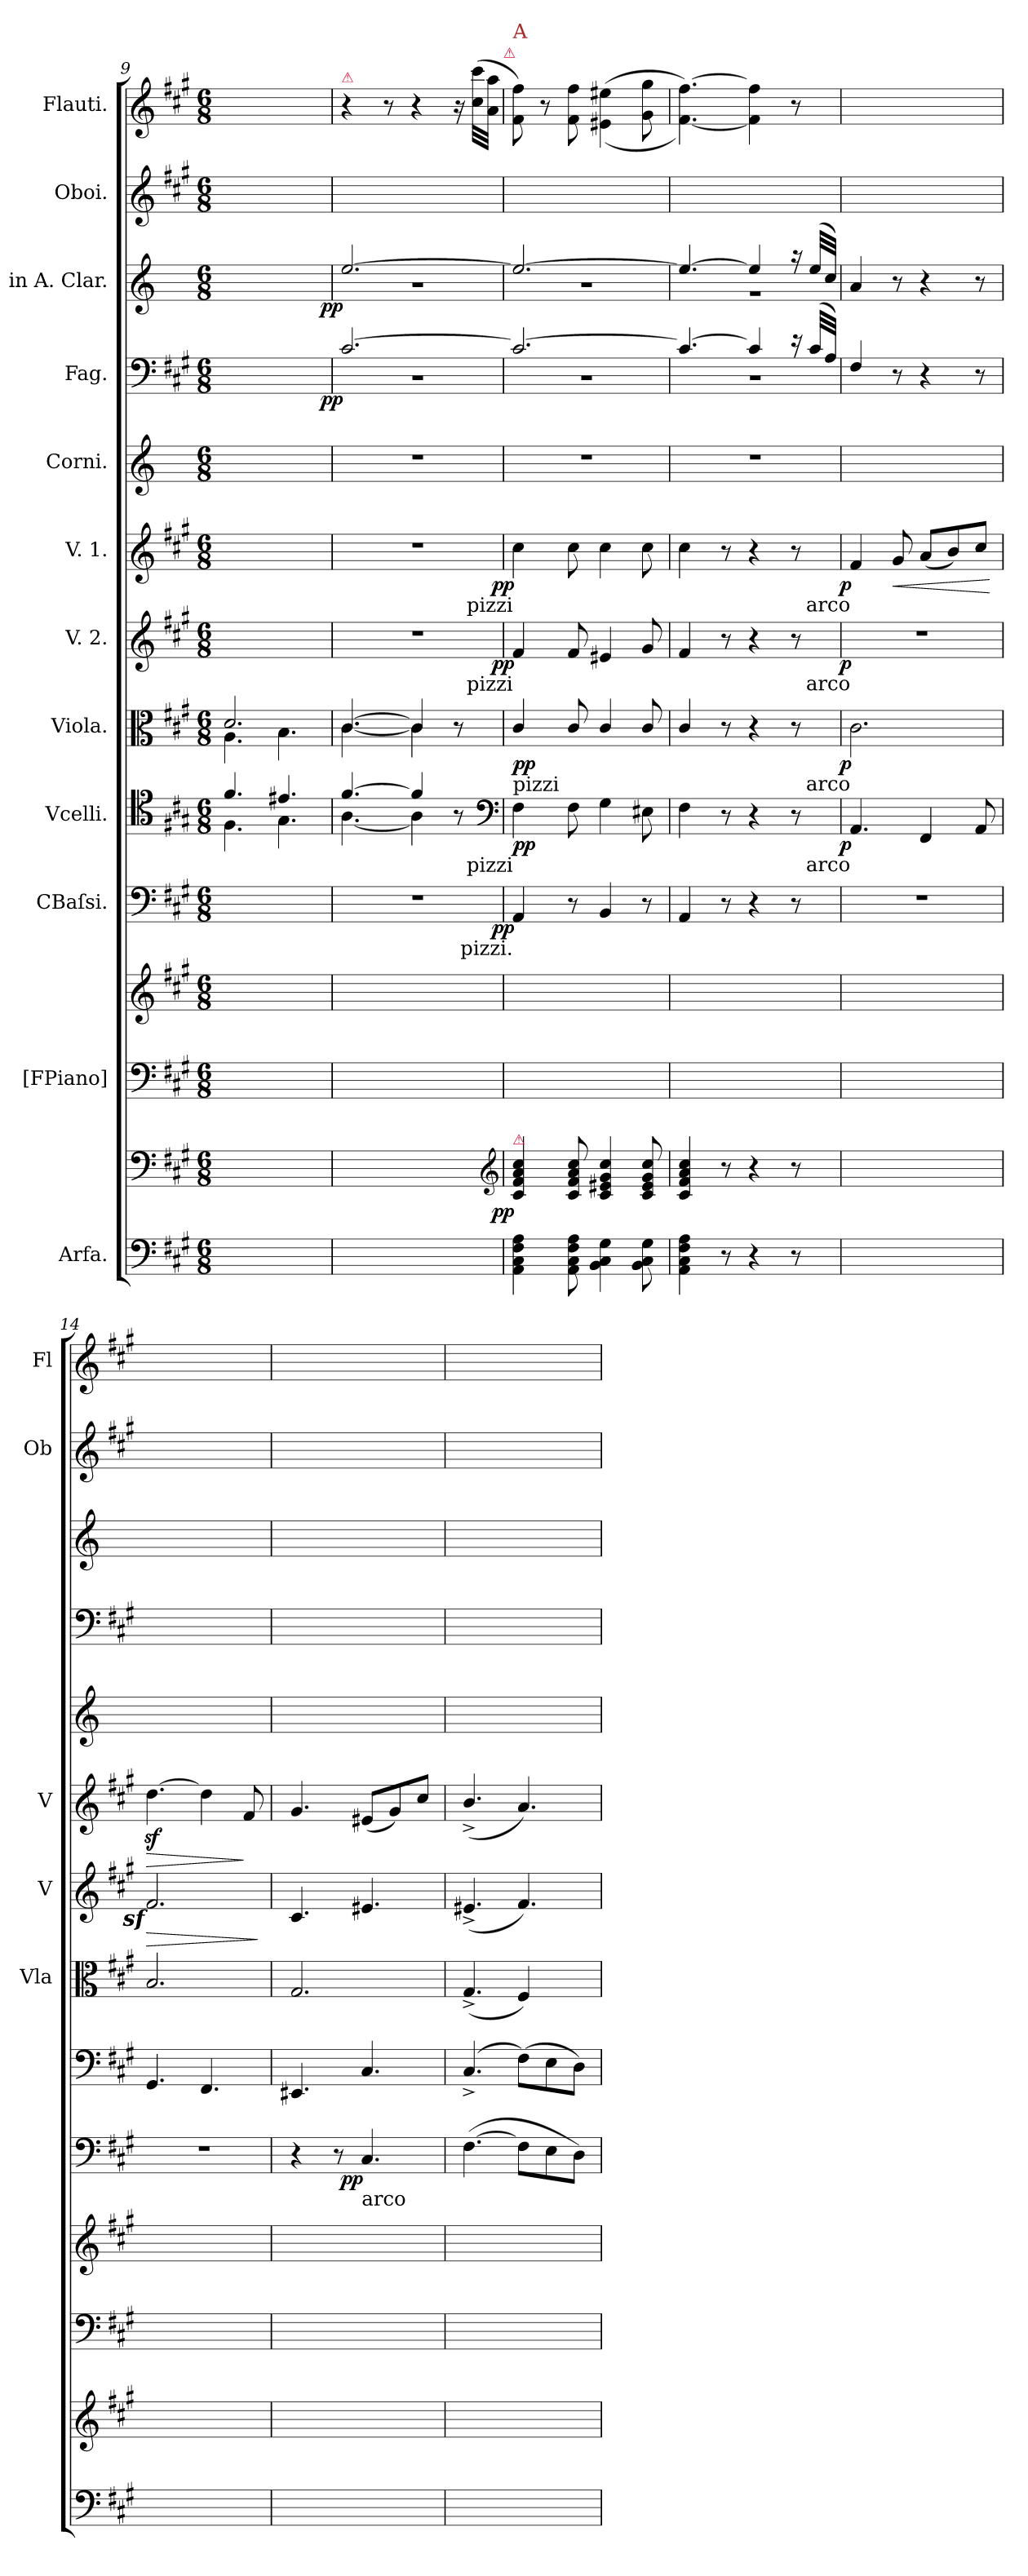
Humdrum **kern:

**kern	**kern	**dynam	**kern	**kern	**kern	**dynam	**kern	**dynam	**kern	**dynam	**kern	**dynam	**kern	**dynam	**kern	**kern	**dynam	**kern	**dynam	**kern	**kern
*part12	*part12	*part12	*part11	*part11	*part10	*part10	*part9	*part9	*part8	*part8	*part7	*part7	*part6	*part6	*part5	*part4	*part4	*part3	*part3	*part2	*part1
*staff14	*staff13	*staff13/14	*staff12	*staff11	*staff10	*staff10	*staff9	*staff9	*staff8	*staff8	*staff7	*staff7	*staff6	*staff6	*staff5	*staff4	*staff4	*staff3	*staff3	*staff2	*staff1
*I"Arfa.	*	*	*I"[FPiano]	*	*I"CBaſsi.	*	*I"Vcelli.	*	*I"Viola.	*	*I"V. 2.	*	*I"V. 1.	*	*I"Corni.	*I"Fag.	*	*I"in A. Clar.	*	*I"Oboi.	*I"Flauti.
*	*	*	*	*	*	*	*	*	*I'Vla	*	*I'V	*	*I'V	*	*	*	*	*	*	*I'Ob	*I'Fl
*clefF4	*clefF4	*	*clefF4	*clefG2	*clefF4	*	*clefC4	*	*clefC3	*	*clefG2	*	*clefG2	*	*clefG2	*clefF4	*	*clefG2	*	*clefG2	*clefG2
*	*	*	*	*	*	*	*	*	*	*	*	*	*	*	*ITrd5c8	*	*	*ITrd2c3	*	*	*
*k[f#c#g#]	*k[f#c#g#]	*	*k[f#c#g#]	*k[f#c#g#]	*k[f#c#g#]	*	*k[f#c#g#]	*	*k[f#c#g#]	*	*k[f#c#g#]	*	*k[f#c#g#]	*	*k[f#c#g#d#]	*k[f#c#g#]	*	*k[f#c#g#]	*	*k[f#c#g#]	*k[f#c#g#]
*M6/8	*M6/8	*	*M6/8	*M6/8	*M6/8	*	*M6/8	*	*M6/8	*	*M6/8	*	*M6/8	*	*M6/8	*M6/8	*	*M6/8	*	*M6/8	*M6/8
=9	=9	=9	=9	=9	=9	=9	=9	=9	=9	=9	=9	=9	=9	=9	=9	=9	=9	=9	=9	=9	=9
*	*	*	*	*	*	*	*^	*	*^	*	*	*	*	*	*	*	*	*	*	*	*
2.ryy	2.ryy	.	2.ryy	2.ryy	2.ryy	.	4.f#/	4.F#\	.	2.d/	4.A\	.	2.ryy	.	2.ryy	.	2.ryy	2.ryy	.	2.ryy	.	2.ryy	2.ryy
.	.	.	.	.	.	.	4.e#X/	4.G#\	.	.	4.B\	.	.	.	.	.	.	.	.	.	.	.	.
=10	=10	=10	=10	=10	=10	=10	=10	=10	=10	=10	=10	=10	=10	=10	=10	=10	=10	=10	=10	=10	=10	=10	=10
*	*	*	*	*	*	*	*	*	*	*	*	*	*	*	*	*	*	*^	*	*^	*	*	*
!	!	!	!	!	!	!	!	!	!	!	!	!	!	!	!	!	!	!	!	!	!	!	!	!	!LO:TX:a:color=crimson:t=⚠
!	!	!	!	!	!	!	!	!	!	!	!	!	!	!	!	!	!	!	!	!LO:DY:rj	!	!	!LO:DY:rj	!	!
2.ryy	2.ryy	.	2.ryy	2.ryy	2.r	.	[4.f#/	[4.A\	.	[4.c#/	[4.c#\	.	2.r	.	2.r	.	2.r	[2.c#/	2.r	pp	[2.cc#/	2.r	pp	2.ryy	4r
.	.	.	.	.	.	.	.	.	.	.	.	.	.	.	.	.	.	.	.	.	.	.	.	.	8r
.	.	.	.	.	.	.	4f#/]	4A\]	.	4c#/]	4c#\]	.	.	.	.	.	.	.	.	.	.	.	.	.	4r
.	.	.	.	.	.	.	8r	8ryy	.	8r	8ryy	.	.	.	.	.	.	.	.	.	.	.	.	.	16r
.	.	.	.	.	.	.	.	.	.	.	.	.	.	.	.	.	.	.	.	.	.	.	.	.	(32cc#\ 32ccc#\LLL
.	.	.	.	.	.	.	.	.	.	.	.	.	.	.	.	.	.	.	.	.	.	.	.	.	32a\ 32aa\JJJ
*	*	*	*	*	*	*	*v	*v	*	*	*	*	*	*	*	*	*	*	*	*	*	*	*	*	*
*	*	*	*	*	*	*	*	*	*v	*v	*	*	*	*	*	*	*	*	*	*	*	*	*	*
*	*clefG2	*	*	*	*	*	*clefF4	*	*	*	*	*	*	*	*	*	*	*	*	*	*	*	*
!	!	!	!	!	!	!	!	!	!	!	!	!	!	!	!	!	!	!	!	!	!	!	!LO:TX:a:color=crimson:t=⚠
=11	=11	=11	=11	=11	=11	=11	=11	=11	=11	=11	=11	=11	=11	=11	=11	=11	=11	=11	=11	=11	=11	=11	=11
!	!	!	!	!	!	!	!	!	!	!	!	!	!	!	!	!	!	!	!	!	!	!	!LO:TX:a:color=brown:t=A
!	!	!	!	!	!	!	!	!	!	!	!	!	!LO:TX:b:rj:t=pizzi	!	!	!	!	!	!	!	!	!	!
!	!	!	!	!	!	!	!	!	!	!	!LO:TX:b:rj:t=pizzi	!	!	!	!	!	!	!	!	!	!	!	!
!	!	!	!	!	!	!	!	!	!LO:TX:b:t=pizzi	!	!	!	!	!	!	!	!	!	!	!	!	!	!
!	!	!	!	!	!	!	!LO:TX:b:rj:t=pizzi	!	!	!	!	!	!	!	!	!	!	!	!	!	!	!	!
!	!	!	!	!	!LO:TX:b:rj:t=pizzi.	!	!	!	!	!	!	!	!	!	!	!	!	!	!	!	!	!	!
!	!LO:TX:a:color=crimson:t=⚠	!	!	!	!	!	!	!	!	!	!	!	!	!	!	!	!	!	!	!	!	!	!
!	!	!LO:DY:rj	!	!	!	!LO:DY:rj	!	!	!	!	!	!LO:DY:rj	!	!LO:DY:rj	!	!	!	!	!	!	!	!	!
4AA\ 4C#\ 4F#\ 4A\	4c#/ 4f#/ 4a/ 4cc#/	pp	2.ryy	2.ryy	4AA/	pp	4F#\	pp	4c#/	pp	4f#/	pp	4cc#\	pp	2.r	2.c#/_	2.r	.	2.cc#/_	2.r	.	2.ryy	8f#\ 8ff#\)
.	.	.	.	.	.	.	.	.	.	.	.	.	.	.	.	.	.	.	.	.	.	.	8r
8AA\ 8C#\ 8F#\ 8A\	8c#/ 8f#/ 8a/ 8cc#/	.	.	.	8r	.	8F#\	.	8c#/	.	8f#/	.	8cc#\	.	.	.	.	.	.	.	.	.	8f#\ 8ff#\
4BB\ 4C#\ 4G#\	4c#/ 4e#X/ 4g#/ 4cc#/	.	.	.	4BB/	.	4G#\	.	4c#/	.	4e#X/	.	4cc#\	.	.	.	.	.	.	.	.	.	(>(<4e#X\ 4ee#X\
8BB\ 8C#\ 8G#\	8c#/ 8e#/ 8g#/ 8cc#/	.	.	.	8r	.	8E#X\	.	8c#/	.	8g#/	.	8cc#\	.	.	.	.	.	.	.	.	.	8g#\ 8gg#\
=12	=12	=12	=12	=12	=12	=12	=12	=12	=12	=12	=12	=12	=12	=12	=12	=12	=12	=12	=12	=12	=12	=12	=12
4AA\ 4C#\ 4F#\ 4A\	4c#/ 4f#/ 4a/ 4cc#/	.	2.ryy	2.ryy	4AA/	.	4F#\	.	4c#/	.	4f#/	.	4cc#\	.	2.r	4.c#/_	2.r	.	4.cc#/_	2.r	.	2.ryy	[4.f#\ [4.ff#\))
8r	8r	.	.	.	8r	.	8r	.	8r	.	8r	.	8r	.	.	.	.	.	.	.	.	.	.
4r	4r	.	.	.	4r	.	4r	.	4r	.	4r	.	4r	.	.	4c#/]	.	.	4cc#/]	.	.	.	4f#]\ 4ff#]\
8r	8r	.	.	.	8r	.	8r	.	8r	.	8r	.	8r	.	.	16r	.	.	16r	.	.	.	8r
.	.	.	.	.	.	.	.	.	.	.	.	.	.	.	.	(<32c#/LLL	.	.	(<32cc#/LLL	.	.	.	.
.	.	.	.	.	.	.	.	.	.	.	.	.	.	.	.	32A/JJJ)	.	.	32a/JJJ)	.	.	.	.
*	*	*	*	*	*	*	*	*	*	*	*	*	*	*	*	*v	*v	*	*	*	*	*	*
*	*	*	*	*	*	*	*	*	*	*	*	*	*	*	*	*	*	*v	*v	*	*	*
=13	=13	=13	=13	=13	=13	=13	=13	=13	=13	=13	=13	=13	=13	=13	=13	=13	=13	=13	=13	=13	=13
!	!	!	!	!	!	!	!	!	!	!	!	!	!LO:TX:b:rj:t=arco	!	!	!	!	!	!	!	!
!	!	!	!	!	!	!	!	!	!	!	!LO:TX:b:rj:t=arco	!	!	!	!	!	!	!	!	!	!
!	!	!	!	!	!	!	!	!	!LO:TX:b:rj:t=arco	!	!	!	!	!	!	!	!	!	!	!	!
!	!	!	!	!	!	!	!LO:TX:b:rj:t=arco	!	!	!	!	!	!	!	!	!	!	!	!	!	!
!	!	!	!	!	!	!	!	!LO:DY:rj	!	!LO:DY:rj	!	!LO:DY:rj	!	!LO:DY:rj	!	!	!	!	!	!	!
2.ryy	2.ryy	.	2.ryy	2.ryy	2.r	.	4.AA/	p	2.c#\	p	2.r	p	4f#/	p	2.ryy	4F#i/	.	4f#i/	.	2.ryy	2.ryy
!	!	!	!	!	!	!	!	!	!	!	!	!	!	!LO:HP:b	!	!	!	!	!	!	!
.	.	.	.	.	.	.	.	.	.	.	.	.	8g#/	<	.	8r	.	8r	.	.	.
.	.	.	.	.	.	.	4FF#/	.	.	.	.	.	(8a/L	.	.	4r	.	4r	.	.	.
.	.	.	.	.	.	.	.	.	.	.	.	.	8b/)	.	.	.	.	.	.	.	.
.	.	.	.	.	.	.	8AA/	.	.	.	.	.	8cc#/J	.	.	8r	.	8r	.	.	.
.	.	.	.	.	.	.	.	.	.	.	.	.	.	[	.	.	.	.	.	.	.
=14	=14	=14	=14	=14	=14	=14	=14	=14	=14	=14	=14	=14	=14	=14	=14	=14	=14	=14	=14	=14	=14
!	!	!	!	!	!	!	!	!	!	!	!LO:DY:rj	!LO:HP:b	!	!LO:HP:b	!	!	!	!	!	!	!
2.ryy	2.ryy	.	2.ryy	2.ryy	2.r	.	4.GG#/	.	2.B/	.	2.f#z/	>	[4.ddz\	>	2.ryy	2.ryy	.	2.ryy	.	2.ryy	2.ryy
.	.	.	.	.	.	.	4.FF#/	.	.	.	.	.	4dd\]	.	.	.	.	.	.	.	.
.	.	.	.	.	.	.	.	.	.	.	.	.	8f#/	]	.	.	.	.	.	.	.
.	.	.	.	.	.	.	.	.	.	.	.	]	.	.	.	.	.	.	.	.	.
=15	=15	=15	=15	=15	=15	=15	=15	=15	=15	=15	=15	=15	=15	=15	=15	=15	=15	=15	=15	=15	=15
2.ryy	2.ryy	.	2.ryy	2.ryy	4r	.	4.EE#X/	.	2.G#/	.	4.c#/	.	4.g#/	.	2.ryy	2.ryy	.	2.ryy	.	2.ryy	2.ryy
.	.	.	.	.	8r	.	.	.	.	.	.	.	.	.	.	.	.	.	.	.	.
!	!	!	!	!	!LO:TX:b:t=arco	!	!	!	!	!	!	!	!	!	!	!	!	!	!	!	!
!	!	!	!	!	!	!LO:DY:rj	!	!	!	!	!	!	!	!	!	!	!	!	!	!	!
.	.	.	.	.	4.C#/	pp	4.C#/	.	.	.	4.e#X/	.	(8e#X/L	.	.	.	.	.	.	.	.
.	.	.	.	.	.	.	.	.	.	.	.	.	8g#/)	.	.	.	.	.	.	.	.
.	.	.	.	.	.	.	.	.	.	.	.	.	8cc#/J	.	.	.	.	.	.	.	.
=16	=16	=16	=16	=16	=16	=16	=16	=16	=16	=16	=16	=16	=16	=16	=16	=16	=16	=16	=16	=16	=16
2.ryy	2.ryy	.	2.ryy	2.ryy	([4.F#\	.	(4.C#^/	.	(>4.G#^/	.	(4.e#X^/	.	(4.b^/	.	2.ryy	2.ryy	.	2.ryy	.	2.ryy	2.ryy
!	!	!	!	!	!	!	!	!	!LO:N:vis=4	!	!	!	!	!	!	!	!	!	!	!	!
.	.	.	.	.	8F#\L]	.	(8F#\L)	.	4.F#/)	.	4.f#/)	.	4.a/)	.	.	.	.	.	.	.	.
.	.	.	.	.	8E\	.	8E\	.	.	.	.	.	.	.	.	.	.	.	.	.	.
.	.	.	.	.	8D\J)	.	8D\J)	.	.	.	.	.	.	.	.	.	.	.	.	.	.
=	=	=	=	=	=	=	=	=	=	=	=	=	=	=	=	=	=	=	=	=	=
*-	*-	*-	*-	*-	*-	*-	*-	*-	*-	*-	*-	*-	*-	*-	*-	*-	*-	*-	*-	*-	*-
